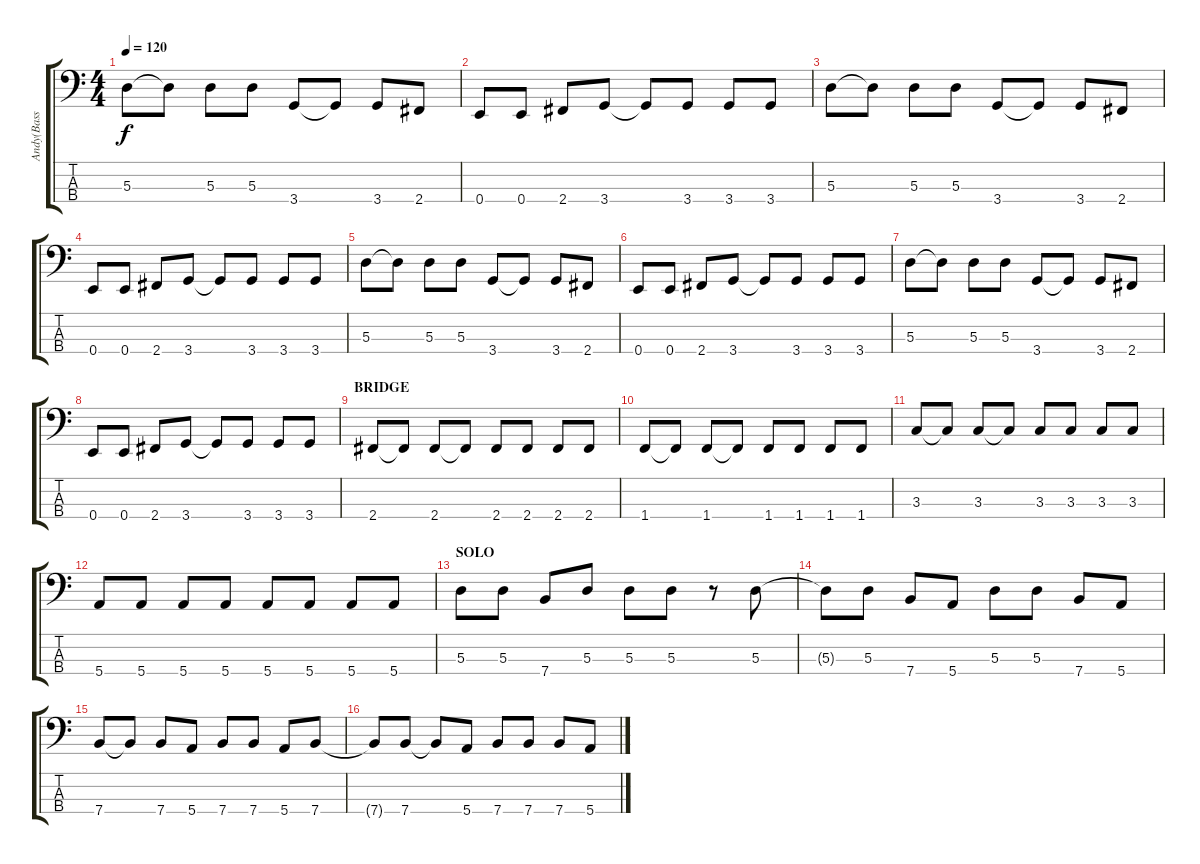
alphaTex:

\track ("Andy(Bass Guitar)" "Andy(Bass ") {instrument electricbassfinger}
\staff {score tabs}
\tuning (G2 D2 A1 E1) {hide}
\ts (4 4)
\tempo 120
\clef f4
\ks c
5.3.8{dy f} 5.3{t}.8 5.3.8 5.3.8 3.4.8 3.4{t}.8 3.4.8 2.4.8 |
0.4.8 0.4.8 2.4.8 3.4.8 3.4{t}.8 3.4.8 3.4.8 3.4.8 |
5.3.8 5.3{t}.8 5.3.8 5.3.8 3.4.8 3.4{t}.8 3.4.8 2.4.8 |
0.4.8 0.4.8 2.4.8 3.4.8 3.4{t}.8 3.4.8 3.4.8 3.4.8 |
5.3.8 5.3{t}.8 5.3.8 5.3.8 3.4.8 3.4{t}.8 3.4.8 2.4.8 |
0.4.8 0.4.8 2.4.8 3.4.8 3.4{t}.8 3.4.8 3.4.8 3.4.8 |
5.3.8 5.3{t}.8 5.3.8 5.3.8 3.4.8 3.4{t}.8 3.4.8 2.4.8 |
0.4.8 0.4.8 2.4.8 3.4.8 3.4{t}.8 3.4.8 3.4.8 3.4.8 |
\section ("" "BRIDGE")
2.4.8 2.4{t}.8 2.4.8 2.4{t}.8 2.4.8 2.4.8 2.4.8 2.4.8 |
1.4.8 1.4{t}.8 1.4.8 1.4{t}.8 1.4.8 1.4.8 1.4.8 1.4.8 |
3.3.8 3.3{t}.8 3.3.8 3.3{t}.8 3.3.8 3.3.8 3.3.8 3.3.8 |
5.4.8 5.4.8 5.4.8 5.4.8 5.4.8 5.4.8 5.4.8 5.4.8 |
\section ("" "SOLO")
5.3.8 5.3.8 7.4.8 5.3.8 5.3.8 5.3.8 r.8 5.3.8 |
5.3{t}.8 5.3.8 7.4.8 5.4.8 5.3.8 5.3.8 7.4.8 5.4.8 |
7.4.8 7.4{t}.8 7.4.8 5.4.8 7.4.8 7.4.8 5.4.8 7.4.8 |
7.4{t}.8 7.4.8 7.4{t}.8 5.4.8 7.4.8 7.4.8 7.4.8 5.4.8
